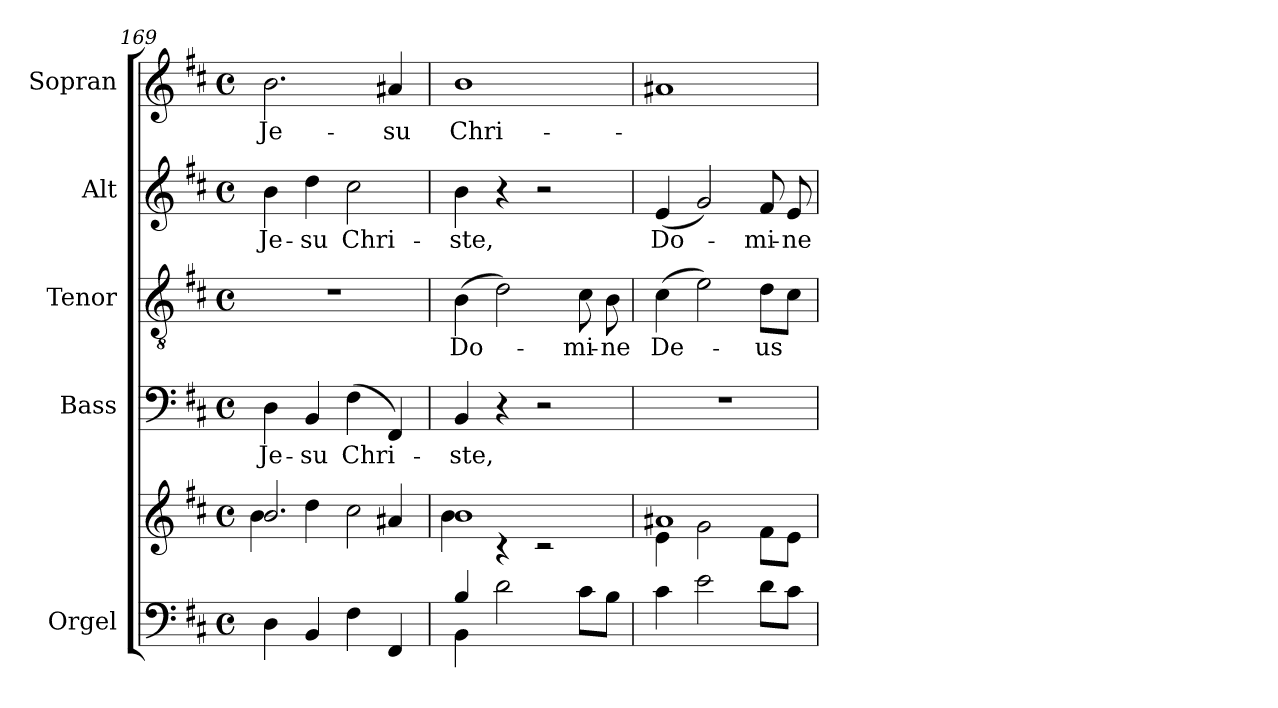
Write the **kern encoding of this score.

**kern	**kern	**kern	**text	**kern	**text	**kern	**text	**kern	**text
*part5	*part5	*part4	*part4	*part3	*part3	*part2	*part2	*part1	*part1
*staff6	*staff5	*staff4	*staff4	*staff3	*staff3	*staff2	*staff2	*staff1	*staff1
*I"Orgel	*	*I"Bass	*	*I"Tenor	*	*I"Alt	*	*I"Sopran	*
*I'Org.	*	*I'B.	*	*I'T.	*	*I'A.	*	*I'S.	*
!!LO:PB:g=z
*clefF4	*clefG2	*clefF4	*	*clefGv2	*	*clefG2	*	*clefG2	*
*k[f#c#]	*k[f#c#]	*k[f#c#]	*	*k[f#c#]	*	*k[f#c#]	*	*k[f#c#]	*
*D:	*D:	*D:	*	*D:	*	*D:	*	*D:	*
*M4/4	*M4/4	*M4/4	*	*M4/4	*	*M4/4	*	*M4/4	*
*met(c)	*met(c)	*met(c)	*	*met(c)	*	*met(c)	*	*met(c)	*
=169	=169	=169	=169	=169	=169	=169	=169	=169	=169
*	*^	*	*	*	*	*	*	*	*
!	!	!	!	!LO:LY:b	!	!	!	!LO:LY:b	!	!LO:LY:b
4D\	2.b/	4b\	4D\	Je-	1r	.	4b\	Je-	2.b\	Je-
!	!	!	!	!LO:LY:b	!	!	!	!LO:LY:b	!	!
4BB/	.	4dd\	4BB/	-su	.	.	4dd\	-su	.	.
!	!	!	!	!LO:LY:b	!	!	!	!LO:LY:b	!	!
4F#\	.	2cc#\	(>4F#\	Chri-	.	.	2cc#\	Chri-	.	.
!	!	!	!	!	!	!	!	!	!	!LO:LY:b
4FF#/	4a#X/	.	4FF#/)	.	.	.	.	.	4a#X/	-su
=170	=170	=170	=170	=170	=170	=170	=170	=170	=170	=170
*^	*	*	*	*	*	*	*	*	*	*
!	!	!	!	!	!LO:LY:b	!	!LO:LY:b	!	!LO:LY:b	!	!LO:LY:b
4B/	4BB\	1b	4b\	4BB/	-ste,	(>4B\	Do-	4b\	-ste,	1b	Chri-
2d\	2.ryy	.	4rc	4r	.	2d\)	.	4r	.	.	.
.	.	.	2rc	2r	.	.	.	2r	.	.	.
!	!	!	!	!	!	!	!LO:LY:b	!	!	!	!
8c#\L	.	.	.	.	.	8c#\	-mi-	.	.	.	.
!	!	!	!	!	!	!	!LO:LY:b	!	!	!	!
8B\J	.	.	.	.	.	8B\	-ne	.	.	.	.
*v	*v	*	*	*	*	*	*	*	*	*	*
=171	=171	=171	=171	=171	=171	=171	=171	=171	=171	=171
!	!	!	!	!	!	!LO:LY:b	!	!LO:LY:b	!	!
4c#\	1a#X	4e\	1r	.	(>4c#\	De-	(<4e/	Do-	1a#X	.
2e\	.	2g\	.	.	2e\)	.	2g/)	.	.	.
!	!	!	!	!	!	!LO:LY:b	!	!LO:LY:b	!	!
8d\L	.	8f#\L	.	.	8d\L	-us	8f#/	-mi-	.	.
!	!	!	!	!	!	!	!	!LO:LY:b	!	!
8c#\J	.	8e\J	.	.	8c#\J	.	8e/	-ne	.	.
*	*v	*v	*	*	*	*	*	*	*	*
=	=	=	=	=	=	=	=	=	=
*-	*-	*-	*-	*-	*-	*-	*-	*-	*-
